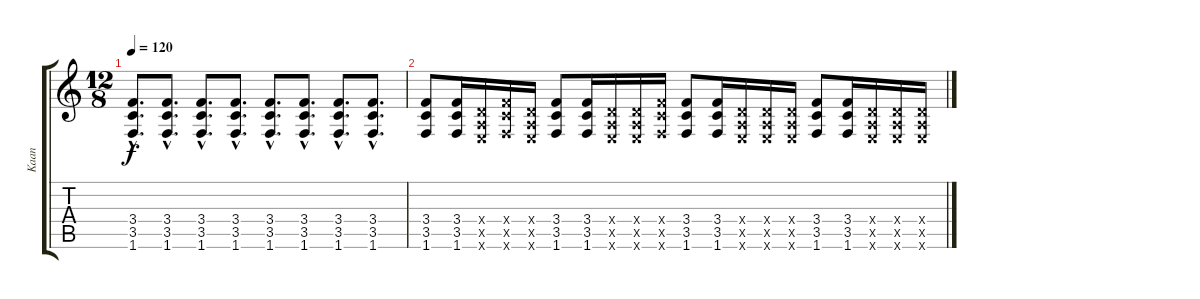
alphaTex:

\track ("Kaan" "Kaan") {instrument distortionguitar}
\staff {score tabs}
\tuning (E4 B3 G3 D3 A2 E2) {hide}
\ts (12 8)
\tempo 120
\clef g2
\ks c
(3.4{hac} 3.5{hac} 1.6{hac}).8{d dy f} (3.4{hac} 3.5{hac} 1.6{hac}).8{d} (3.4{hac} 3.5{hac} 1.6{hac}).8{d} (3.4{hac} 3.5{hac} 1.6{hac}).8{d} (3.4{hac} 3.5{hac} 1.6{hac}).8{d} (3.4{hac} 3.5{hac} 1.6{hac}).8{d} (3.4{hac} 3.5{hac} 1.6{hac}).8{d} (3.4{hac} 3.5{hac} 1.6{hac}).8{d} |
(3.4 3.5 1.6).8 (3.4 3.5 1.6).16 (0.4{x} 0.5{x} 0.6{x}).16 (3.4{x} 3.5{x} 1.6{x}).16 (0.4{x} 0.5{x} 0.6{x}).16 (3.4 3.5 1.6).8 (3.4 3.5 1.6).16 (0.4{x} 0.5{x} 0.6{x}).16 (0.4{x} 0.5{x} 0.6{x}).16 (3.4{x} 3.5{x} 1.6{x}).16 (3.4 3.5 1.6).8 (3.4 3.5 1.6).16 (0.4{x} 0.5{x} 0.6{x}).16 (0.4{x} 0.5{x} 0.6{x}).16 (0.4{x} 0.5{x} 0.6{x}).16 (3.4 3.5 1.6).8 (3.4 3.5 1.6).16 (0.4{x} 0.5{x} 0.6{x}).16 (0.4{x} 0.5{x} 0.6{x}).16 (0.4{x} 0.5{x} 0.6{x}).16
